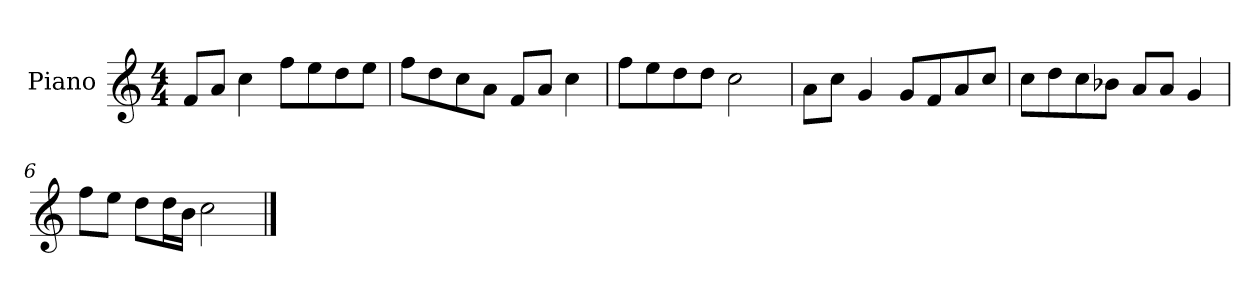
**kern
*part1
*staff1
*I"Piano
*I'P-no
*clefG2
*k[]
*M4/4
*MM90
=1
8f/L
8a/J
4cc\
8ff\L
8ee\
8dd\
8ee\J
=2
8ff\L
8dd\
8cc\
8a\J
8f/L
8a/J
4cc\
=3
8ff\L
8ee\
8dd\
8dd\J
2cc\
=4
8a\L
8cc\J
4g/
8g/L
8f/
8a/
8cc/J
=5
8cc\L
8dd\
8cc\
8b-X\J
8a/L
8a/J
4g/
=6
8ff\L
8ee\J
8dd\L
16dd\L
16b\JJ
2cc\
==
*-
